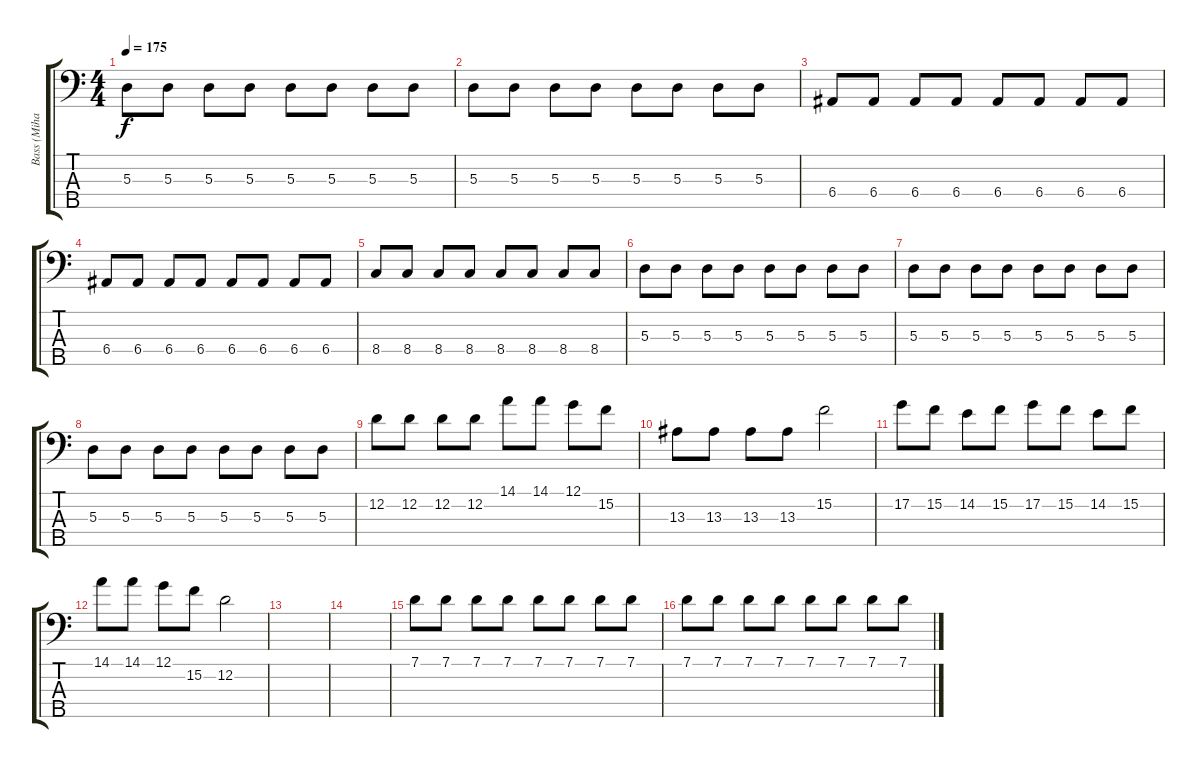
\track ("Bass (Mihael Braèko)" "Bass (Miha") {instrument electricbassfinger}
\staff {score tabs}
\tuning (G2 D2 A1 E1 B0) {hide}
\ts (4 4)
\tempo 175
\clef f4
\ks c
5.3.8{dy f} 5.3.8 5.3.8 5.3.8 5.3.8 5.3.8 5.3.8 5.3.8 |
5.3.8 5.3.8 5.3.8 5.3.8 5.3.8 5.3.8 5.3.8 5.3.8 |
6.4.8 6.4.8 6.4.8 6.4.8 6.4.8 6.4.8 6.4.8 6.4.8 |
6.4.8 6.4.8 6.4.8 6.4.8 6.4.8 6.4.8 6.4.8 6.4.8 |
8.4.8 8.4.8 8.4.8 8.4.8 8.4.8 8.4.8 8.4.8 8.4.8 |
5.3.8 5.3.8 5.3.8 5.3.8 5.3.8 5.3.8 5.3.8 5.3.8 |
5.3.8 5.3.8 5.3.8 5.3.8 5.3.8 5.3.8 5.3.8 5.3.8 |
5.3.8 5.3.8 5.3.8 5.3.8 5.3.8 5.3.8 5.3.8 5.3.8 |
12.2.8 12.2.8 12.2.8 12.2.8 14.1.8 14.1.8 12.1.8 15.2.8 |
13.3.8 13.3.8 13.3.8 13.3.8 15.2.2 |
17.2.8 15.2.8 14.2.8 15.2.8 17.2.8 15.2.8 14.2.8 15.2.8 |
14.1.8 14.1.8 12.1.8 15.2.8 12.2.2 |
|
|
7.1.8 7.1.8 7.1.8 7.1.8 7.1.8 7.1.8 7.1.8 7.1.8 |
7.1.8 7.1.8 7.1.8 7.1.8 7.1.8 7.1.8 7.1.8 7.1.8
